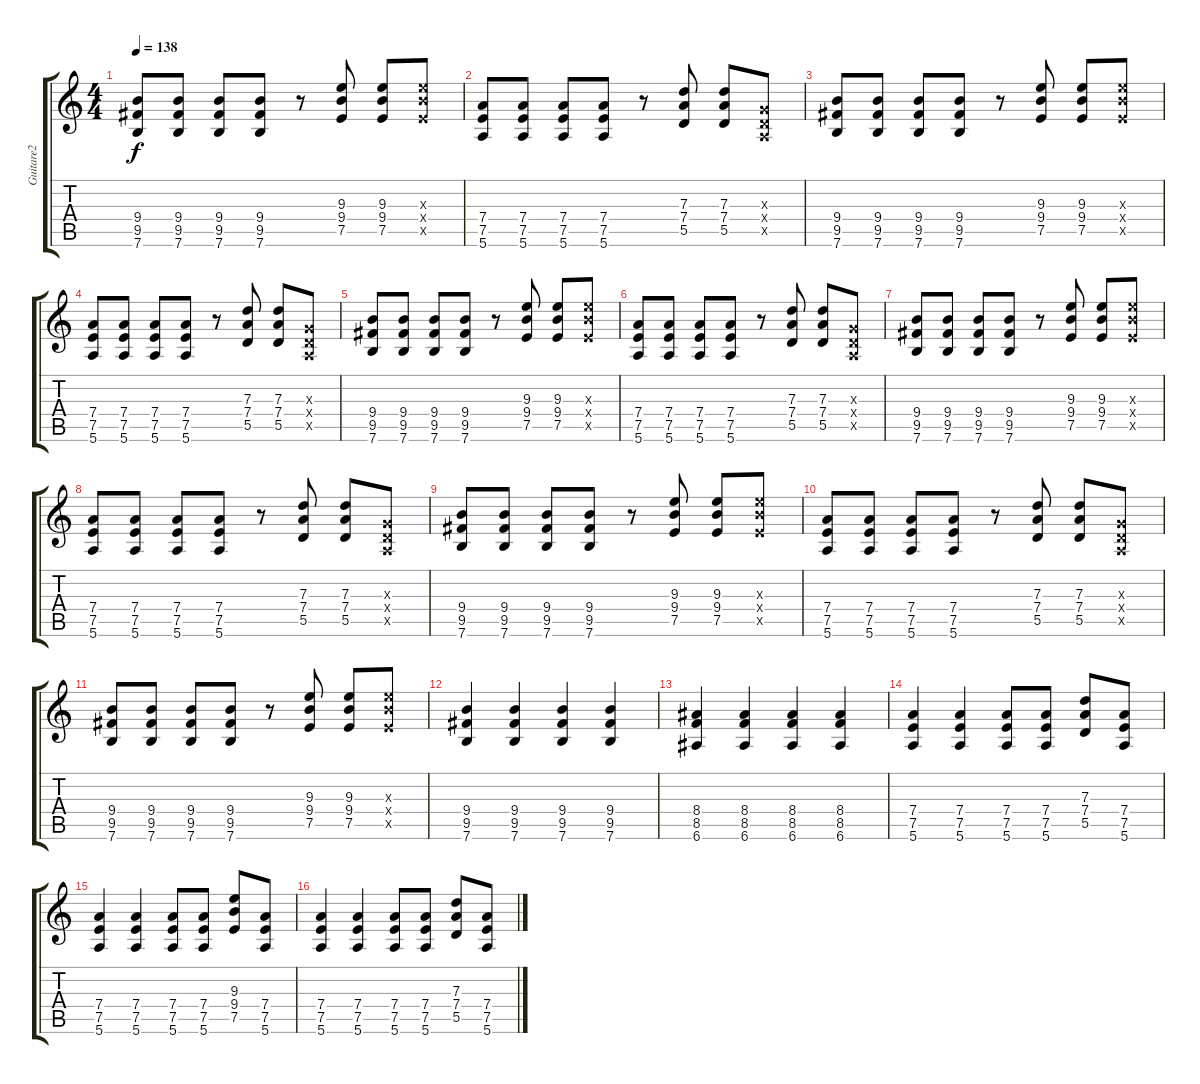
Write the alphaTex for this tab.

\track ("Guitare2" "Guitare2") {instrument distortionguitar}
\staff {score tabs}
\tuning (E4 B3 G3 D3 A2 E2) {hide}
\ts (4 4)
\tempo 138
\clef g2
\ks c
(9.4 9.5 7.6).8{dy f} (9.4 9.5 7.6).8 (9.4 9.5 7.6).8 (9.4 9.5 7.6).8 r.8 (9.3 9.4 7.5).8 (9.3 9.4 7.5).8 (9.3{x} 9.4{x} 7.5{x}).8 |
(7.4 7.5 5.6).8 (7.4 7.5 5.6).8 (7.4 7.5 5.6).8 (7.4 7.5 5.6).8 r.8 (7.3 7.4 5.5).8 (7.3 7.4 5.5).8 (0.3{x} 0.4{x} 0.5{x}).8 |
(9.4 9.5 7.6).8 (9.4 9.5 7.6).8 (9.4 9.5 7.6).8 (9.4 9.5 7.6).8 r.8 (9.3 9.4 7.5).8 (9.3 9.4 7.5).8 (9.3{x} 9.4{x} 7.5{x}).8 |
(7.4 7.5 5.6).8 (7.4 7.5 5.6).8 (7.4 7.5 5.6).8 (7.4 7.5 5.6).8 r.8 (7.3 7.4 5.5).8 (7.3 7.4 5.5).8 (0.3{x} 0.4{x} 0.5{x}).8 |
(9.4 9.5 7.6).8 (9.4 9.5 7.6).8 (9.4 9.5 7.6).8 (9.4 9.5 7.6).8 r.8 (9.3 9.4 7.5).8 (9.3 9.4 7.5).8 (9.3{x} 9.4{x} 7.5{x}).8 |
(7.4 7.5 5.6).8 (7.4 7.5 5.6).8 (7.4 7.5 5.6).8 (7.4 7.5 5.6).8 r.8 (7.3 7.4 5.5).8 (7.3 7.4 5.5).8 (0.3{x} 0.4{x} 0.5{x}).8 |
(9.4 9.5 7.6).8 (9.4 9.5 7.6).8 (9.4 9.5 7.6).8 (9.4 9.5 7.6).8 r.8 (9.3 9.4 7.5).8 (9.3 9.4 7.5).8 (9.3{x} 9.4{x} 7.5{x}).8 |
(7.4 7.5 5.6).8 (7.4 7.5 5.6).8 (7.4 7.5 5.6).8 (7.4 7.5 5.6).8 r.8 (7.3 7.4 5.5).8 (7.3 7.4 5.5).8 (0.3{x} 0.4{x} 0.5{x}).8 |
(9.4 9.5 7.6).8 (9.4 9.5 7.6).8 (9.4 9.5 7.6).8 (9.4 9.5 7.6).8 r.8 (9.3 9.4 7.5).8 (9.3 9.4 7.5).8 (9.3{x} 9.4{x} 7.5{x}).8 |
(7.4 7.5 5.6).8 (7.4 7.5 5.6).8 (7.4 7.5 5.6).8 (7.4 7.5 5.6).8 r.8 (7.3 7.4 5.5).8 (7.3 7.4 5.5).8 (0.3{x} 0.4{x} 0.5{x}).8 |
(9.4 9.5 7.6).8 (9.4 9.5 7.6).8 (9.4 9.5 7.6).8 (9.4 9.5 7.6).8 r.8 (9.3 9.4 7.5).8 (9.3 9.4 7.5).8 (9.3{x} 9.4{x} 7.5{x}).8 |
(9.4 9.5 7.6).4 (9.4 9.5 7.6).4 (9.4 9.5 7.6).4 (9.4 9.5 7.6).4 |
(8.4 8.5 6.6).4 (8.4 8.5 6.6).4 (8.4 8.5 6.6).4 (8.4 8.5 6.6).4 |
(7.4 7.5 5.6).4 (7.4 7.5 5.6).4 (7.4 7.5 5.6).8 (7.4 7.5 5.6).8 (7.3 7.4 5.5).8 (7.4 7.5 5.6).8 |
(7.4 7.5 5.6).4 (7.4 7.5 5.6).4 (7.4 7.5 5.6).8 (7.4 7.5 5.6).8 (9.3 9.4 7.5).8 (7.4 7.5 5.6).8 |
(7.4 7.5 5.6).4 (7.4 7.5 5.6).4 (7.4 7.5 5.6).8 (7.4 7.5 5.6).8 (7.3 7.4 5.5).8 (7.4 7.5 5.6).8
